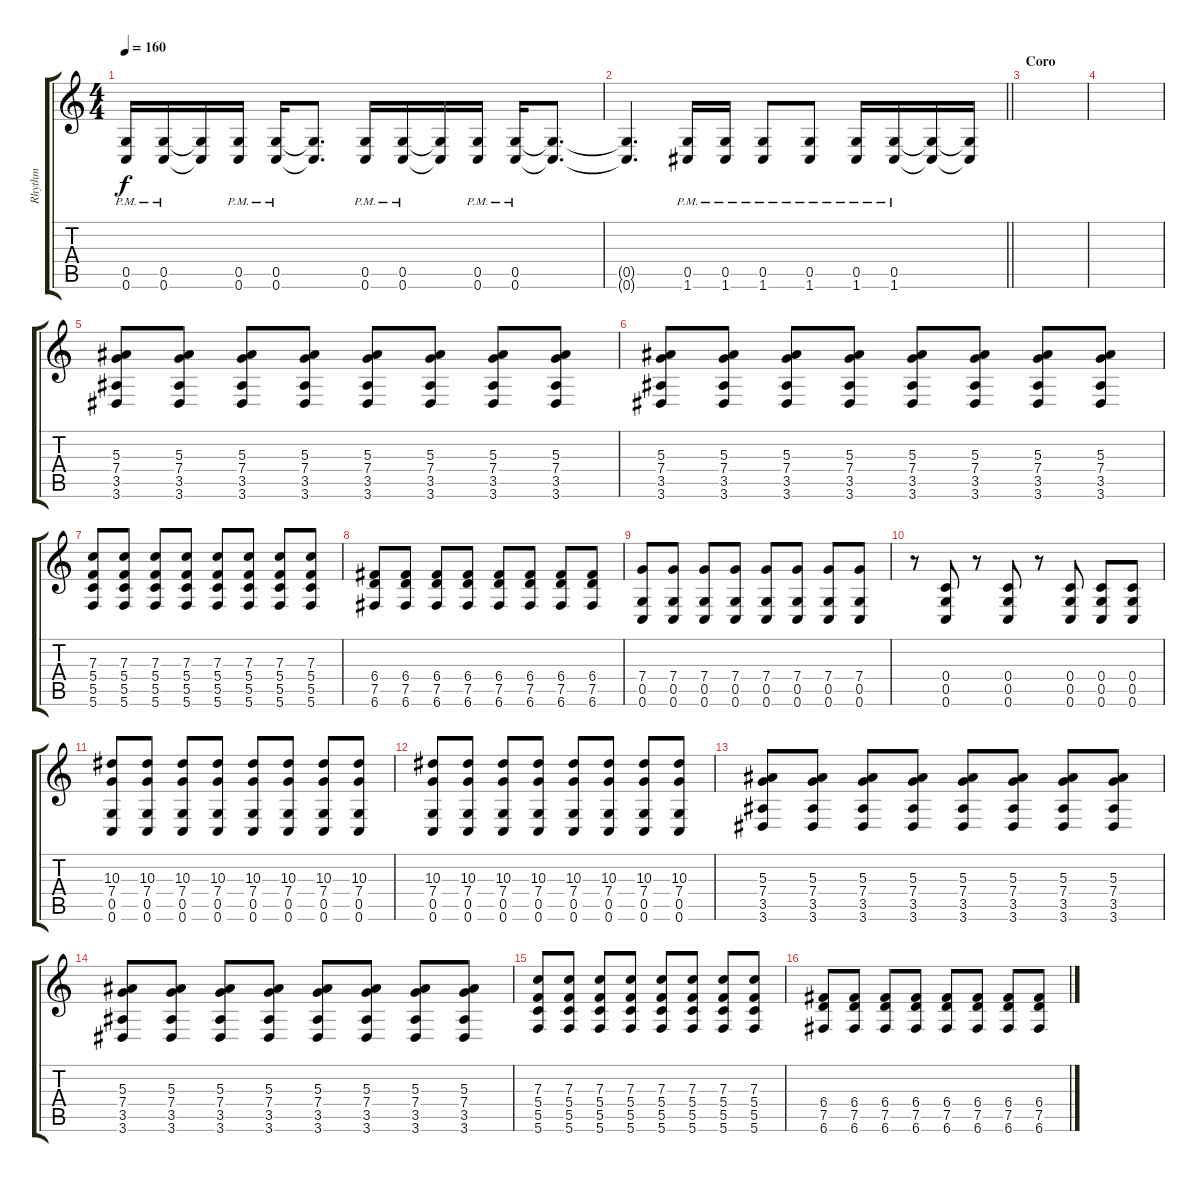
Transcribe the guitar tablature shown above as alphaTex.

\track ("Rhythm" "Rhythm") {instrument distortionguitar}
\staff {score tabs}
\tuning (D4 A3 F3 C3 G2 C2) {hide}
\ts (4 4)
\tempo 160
\clef g2
\ks c
(0.5{pm} 0.6{pm}).16{dy f} (0.5{pm} 0.6{pm}).16 (0.5{t} 0.6{t}).16 (0.5{pm} 0.6{pm}).16 (0.5{pm} 0.6{pm}).16 (0.5{t} 0.6{t}).8{d} (0.5{pm} 0.6{pm}).16 (0.5{pm} 0.6{pm}).16 (0.5{t} 0.6{t}).16 (0.5{pm} 0.6{pm}).16 (0.5{pm} 0.6{pm}).16 (0.5{t} 0.6{t}).8{d} |
\barLineRight lightlight
(0.5{t} 0.6{t}).4{d} (0.5{pm} 1.6{pm}).16 (0.5{pm} 1.6{pm}).16 (0.5{pm} 1.6{pm}).8 (0.5{pm} 1.6{pm}).8 (0.5{pm} 1.6{pm}).16 (0.5{pm} 1.6{pm}).16 (0.5{t} 1.6{t}).16 (0.5{t} 1.6{t}).16 |
\section ("" "Coro")
|
|
(5.3 7.4 3.5 3.6).8 (5.3 7.4 3.5 3.6).8 (5.3 7.4 3.5 3.6).8 (5.3 7.4 3.5 3.6).8 (5.3 7.4 3.5 3.6).8 (5.3 7.4 3.5 3.6).8 (5.3 7.4 3.5 3.6).8 (5.3 7.4 3.5 3.6).8 |
(5.3 7.4 3.5 3.6).8 (5.3 7.4 3.5 3.6).8 (5.3 7.4 3.5 3.6).8 (5.3 7.4 3.5 3.6).8 (5.3 7.4 3.5 3.6).8 (5.3 7.4 3.5 3.6).8 (5.3 7.4 3.5 3.6).8 (5.3 7.4 3.5 3.6).8 |
(7.3 5.4 5.5 5.6).8 (7.3 5.4 5.5 5.6).8 (7.3 5.4 5.5 5.6).8 (7.3 5.4 5.5 5.6).8 (7.3 5.4 5.5 5.6).8 (7.3 5.4 5.5 5.6).8 (7.3 5.4 5.5 5.6).8 (7.3 5.4 5.5 5.6).8 |
(6.4 7.5 6.6).8 (6.4 7.5 6.6).8 (6.4 7.5 6.6).8 (6.4 7.5 6.6).8 (6.4 7.5 6.6).8 (6.4 7.5 6.6).8 (6.4 7.5 6.6).8 (6.4 7.5 6.6).8 |
(7.4 0.5 0.6).8 (7.4 0.5 0.6).8 (7.4 0.5 0.6).8 (7.4 0.5 0.6).8 (7.4 0.5 0.6).8 (7.4 0.5 0.6).8 (7.4 0.5 0.6).8 (7.4 0.5 0.6).8 |
r.8 (0.4 0.5 0.6).8 r.8 (0.4 0.5 0.6).8 r.8 (0.4 0.5 0.6).8 (0.4 0.5 0.6).8 (0.4 0.5 0.6).8 |
(10.3 7.4 0.5 0.6).8 (10.3 7.4 0.5 0.6).8 (10.3 7.4 0.5 0.6).8 (10.3 7.4 0.5 0.6).8 (10.3 7.4 0.5 0.6).8 (10.3 7.4 0.5 0.6).8 (10.3 7.4 0.5 0.6).8 (10.3 7.4 0.5 0.6).8 |
(10.3 7.4 0.5 0.6).8 (10.3 7.4 0.5 0.6).8 (10.3 7.4 0.5 0.6).8 (10.3 7.4 0.5 0.6).8 (10.3 7.4 0.5 0.6).8 (10.3 7.4 0.5 0.6).8 (10.3 7.4 0.5 0.6).8 (10.3 7.4 0.5 0.6).8 |
(5.3 7.4 3.5 3.6).8 (5.3 7.4 3.5 3.6).8 (5.3 7.4 3.5 3.6).8 (5.3 7.4 3.5 3.6).8 (5.3 7.4 3.5 3.6).8 (5.3 7.4 3.5 3.6).8 (5.3 7.4 3.5 3.6).8 (5.3 7.4 3.5 3.6).8 |
(5.3 7.4 3.5 3.6).8 (5.3 7.4 3.5 3.6).8 (5.3 7.4 3.5 3.6).8 (5.3 7.4 3.5 3.6).8 (5.3 7.4 3.5 3.6).8 (5.3 7.4 3.5 3.6).8 (5.3 7.4 3.5 3.6).8 (5.3 7.4 3.5 3.6).8 |
(7.3 5.4 5.5 5.6).8 (7.3 5.4 5.5 5.6).8 (7.3 5.4 5.5 5.6).8 (7.3 5.4 5.5 5.6).8 (7.3 5.4 5.5 5.6).8 (7.3 5.4 5.5 5.6).8 (7.3 5.4 5.5 5.6).8 (7.3 5.4 5.5 5.6).8 |
(6.4 7.5 6.6).8 (6.4 7.5 6.6).8 (6.4 7.5 6.6).8 (6.4 7.5 6.6).8 (6.4 7.5 6.6).8 (6.4 7.5 6.6).8 (6.4 7.5 6.6).8 (6.4 7.5 6.6).8
